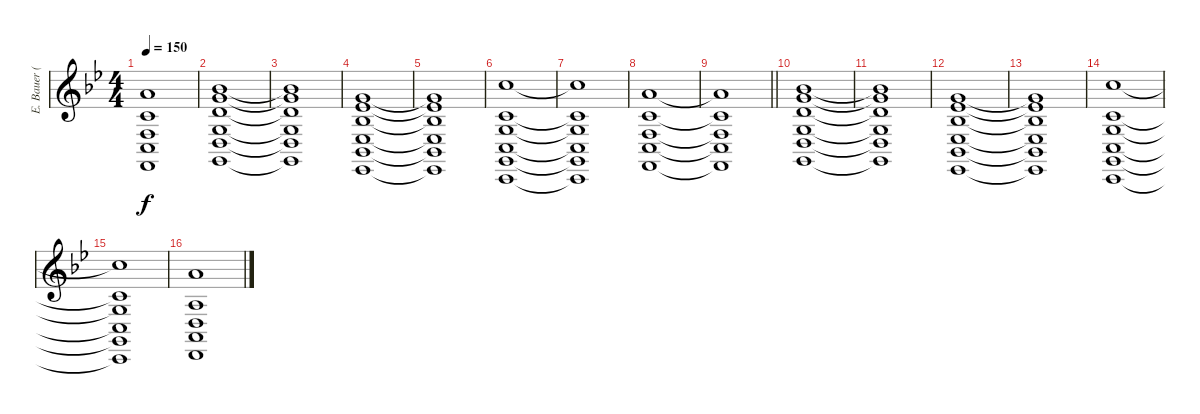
\track ("E. Bauer (Keyboard)" "E. Bauer (") {instrument choiraahs}
\staff {score}
\tuning (E4 B3 G3 D3 A2 E2 B1) {hide}
\ts (4 4)
\tempo 150
\clef g2
\ks gminor
(5.1{t} 1.2{t} 3.4{t} 3.5{t} 1.6{t}).1{dy f} |
(6.1 8.2 7.3 5.4 5.5 3.6).1 |
(6.1{t} 8.2{t} 7.3{t} 5.4{t} 5.5{t} 3.6{t}).1 |
(3.1 4.2 3.3 6.5 6.6 4.7).1 |
(3.1{t} 4.2{t} 3.3{t} 6.5{t} 6.6{t} 4.7{t}).1 |
(8.1 1.2 0.3 3.5 3.6 1.7).1 |
(8.1{t} 1.2{t} 0.3{t} 3.5{t} 3.6{t} 1.7{t}).1 |
(5.1 1.2 3.4 3.5 1.6).1 |
\barLineRight lightlight
(5.1{t} 1.2{t} 3.4{t} 3.5{t} 1.6{t}).1 |
(6.1 8.2 7.3 5.4 5.5 3.6).1 |
(6.1{t} 8.2{t} 7.3{t} 5.4{t} 5.5{t} 3.6{t}).1 |
(3.1 4.2 3.3 6.5 6.6 4.7).1 |
(3.1{t} 4.2{t} 3.3{t} 6.5{t} 6.6{t} 4.7{t}).1 |
(8.1 1.2 0.3 3.5 3.6 1.7).1 |
(8.1{t} 1.2{t} 0.3{t} 3.5{t} 3.6{t} 1.7{t}).1 |
(5.1 2.3 5.5 5.6 3.7).1
